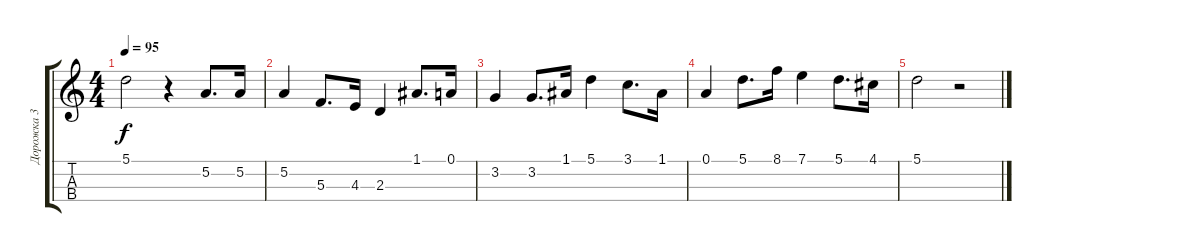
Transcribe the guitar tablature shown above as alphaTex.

\track ("Дорожка 3" "Дорожка 3") {instrument acousticguitarsteel}
\staff {score tabs}
\tuning (A3 E3 C3 G2) {hide}
\ts (4 4)
\tempo 95
\clef g2
\ks c
5.1.2{dy f} r.4 5.2.8{d} 5.2.16 |
5.2.4 5.3.8{d} 4.3.16 2.3.4 1.1.8{d} 0.1.16 |
3.2.4 3.2.8{d} 1.1.16 5.1.4 3.1.8{d} 1.1.16 |
0.1.4 5.1.8{d} 8.1.16 7.1.4 5.1.8{d} 4.1.16 |
5.1.2 r.2
